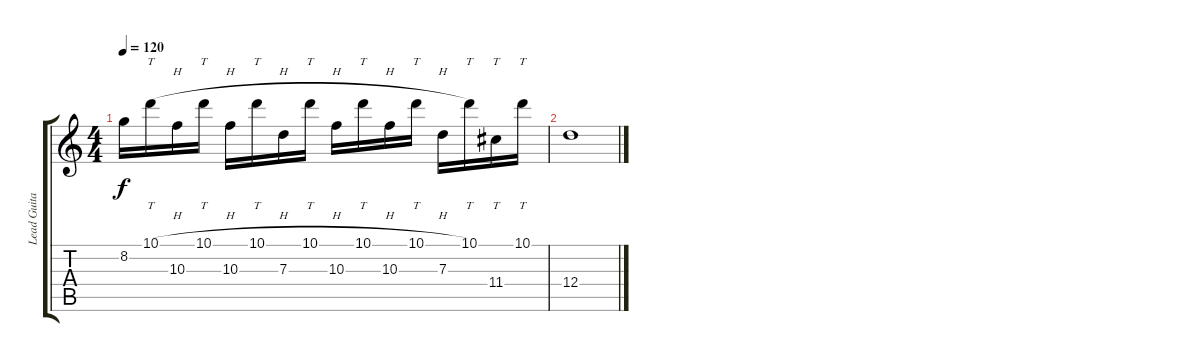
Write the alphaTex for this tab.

\track ("Lead Guitar" "Lead Guita") {instrument overdrivenguitar}
\staff {score tabs}
\tuning (E4 B3 G3 D3 A2 E2) {hide}
\ts (4 4)
\tempo 120
\clef g2
\ks c
8.2.16{dy f} 10.1{h}.16{tt} 10.3.16 10.1{h}.16{tt} 10.3.16 10.1{h}.16{tt} 7.3.16 10.1{h}.16{tt} 10.3.16 10.1{h}.16{tt} 10.3.16 10.1{h}.16{tt} 7.3.16 10.1.16{tt} 11.4.16{tt} 10.1.16{tt} |
12.4.1
